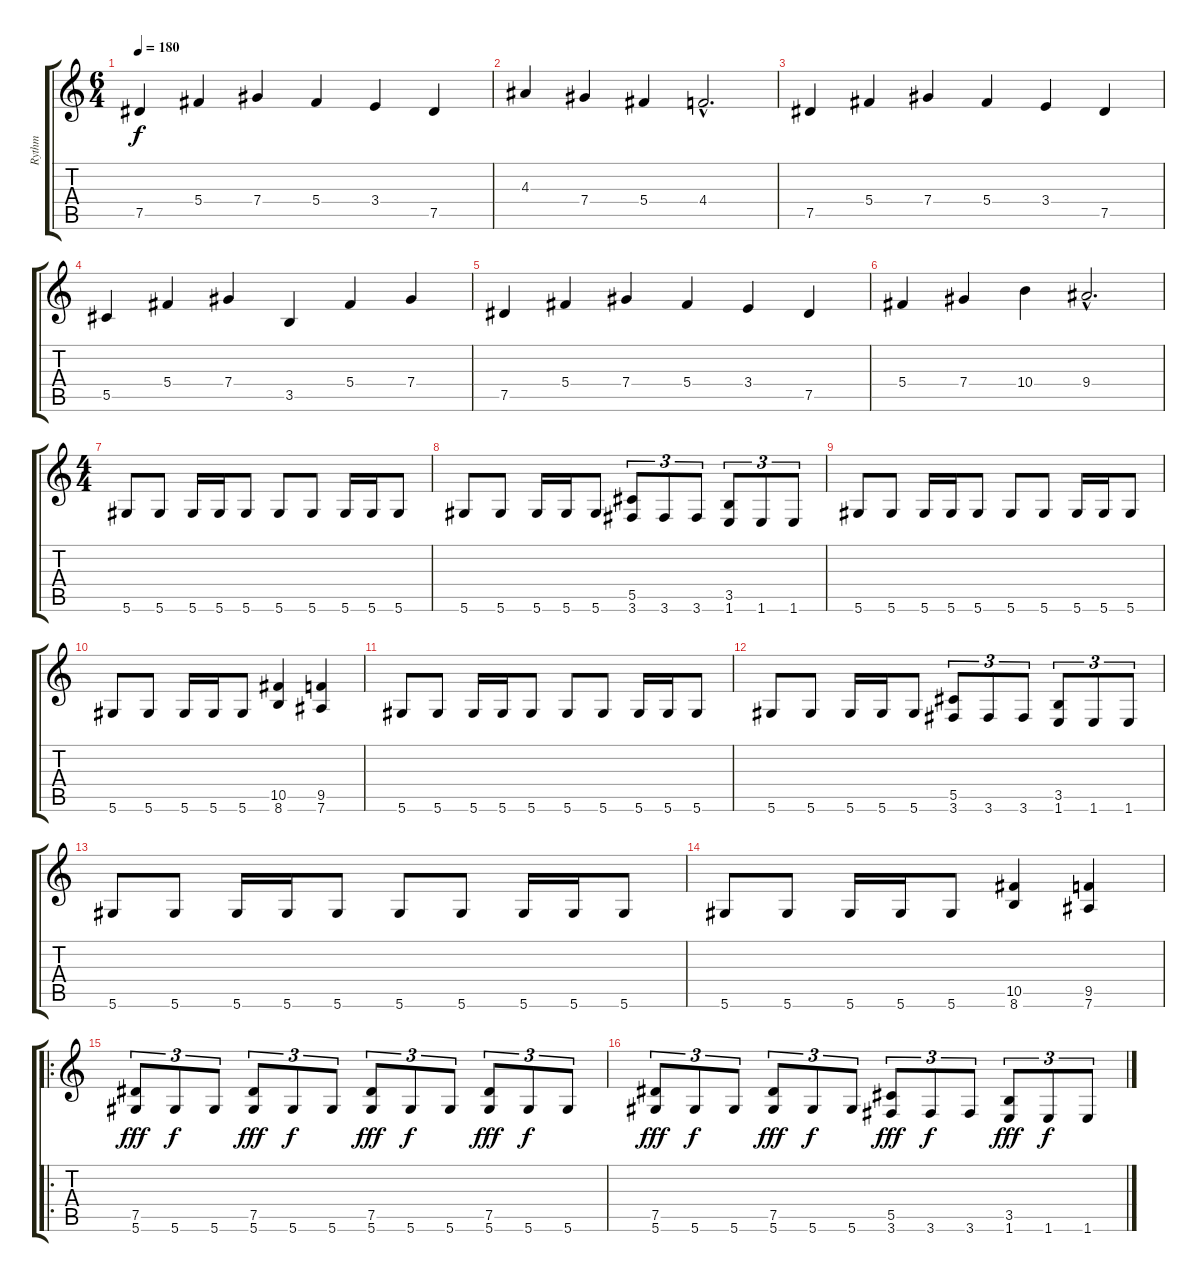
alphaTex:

\track ("Rythm" "Rythm") {instrument distortionguitar}
\staff {score tabs}
\tuning (Eb4 Bb3 Gb3 Db3 Ab2 Eb2) {hide}
\ts (6 4)
\tempo 180
\clef g2
\ks c
7.5.4{dy f} 5.4.4 7.4.4 5.4.4 3.4.4 7.5.4 |
4.3.4 7.4.4 5.4.4 4.4{hac}.2{d} |
7.5.4 5.4.4 7.4.4 5.4.4 3.4.4 7.5.4 |
5.5.4 5.4.4 7.4.4 3.5.4 5.4.4 7.4.4 |
7.5.4 5.4.4 7.4.4 5.4.4 3.4.4 7.5.4 |
5.4.4 7.4.4 10.4.4 9.4{hac}.2{d} |
\ts (4 4)
5.6.8 5.6.8 5.6.16 5.6.16 5.6.8 5.6.8 5.6.8 5.6.16 5.6.16 5.6.8 |
5.6.8 5.6.8 5.6.16 5.6.16 5.6.8 (5.5 3.6).8{tu (3 2)} 3.6.8{tu (3 2)} 3.6.8{tu (3 2)} (3.5 1.6).8{tu (3 2)} 1.6.8{tu (3 2)} 1.6.8{tu (3 2)} |
5.6.8 5.6.8 5.6.16 5.6.16 5.6.8 5.6.8 5.6.8 5.6.16 5.6.16 5.6.8 |
5.6.8 5.6.8 5.6.16 5.6.16 5.6.8 (10.5 8.6).4 (9.5 7.6).4 |
5.6.8 5.6.8 5.6.16 5.6.16 5.6.8 5.6.8 5.6.8 5.6.16 5.6.16 5.6.8 |
5.6.8 5.6.8 5.6.16 5.6.16 5.6.8 (5.5 3.6).8{tu (3 2)} 3.6.8{tu (3 2)} 3.6.8{tu (3 2)} (3.5 1.6).8{tu (3 2)} 1.6.8{tu (3 2)} 1.6.8{tu (3 2)} |
5.6.8 5.6.8 5.6.16 5.6.16 5.6.8 5.6.8 5.6.8 5.6.16 5.6.16 5.6.8 |
5.6.8 5.6.8 5.6.16 5.6.16 5.6.8 (10.5 8.6).4 (9.5 7.6).4 |
\ro
(7.5 5.6).8{tu (3 2) dy fff} 5.6.8{tu (3 2) dy f} 5.6.8{tu (3 2)} (7.5 5.6).8{tu (3 2) dy fff} 5.6.8{tu (3 2) dy f} 5.6.8{tu (3 2)} (7.5 5.6).8{tu (3 2) dy fff} 5.6.8{tu (3 2) dy f} 5.6.8{tu (3 2)} (7.5 5.6).8{tu (3 2) dy fff} 5.6.8{tu (3 2) dy f} 5.6.8{tu (3 2)} |
(7.5 5.6).8{tu (3 2) dy fff} 5.6.8{tu (3 2) dy f} 5.6.8{tu (3 2)} (7.5 5.6).8{tu (3 2) dy fff} 5.6.8{tu (3 2) dy f} 5.6.8{tu (3 2)} (5.5 3.6).8{tu (3 2) dy fff} 3.6.8{tu (3 2) dy f} 3.6.8{tu (3 2)} (3.5 1.6).8{tu (3 2) dy fff} 1.6.8{tu (3 2) dy f} 1.6.8{tu (3 2)}
